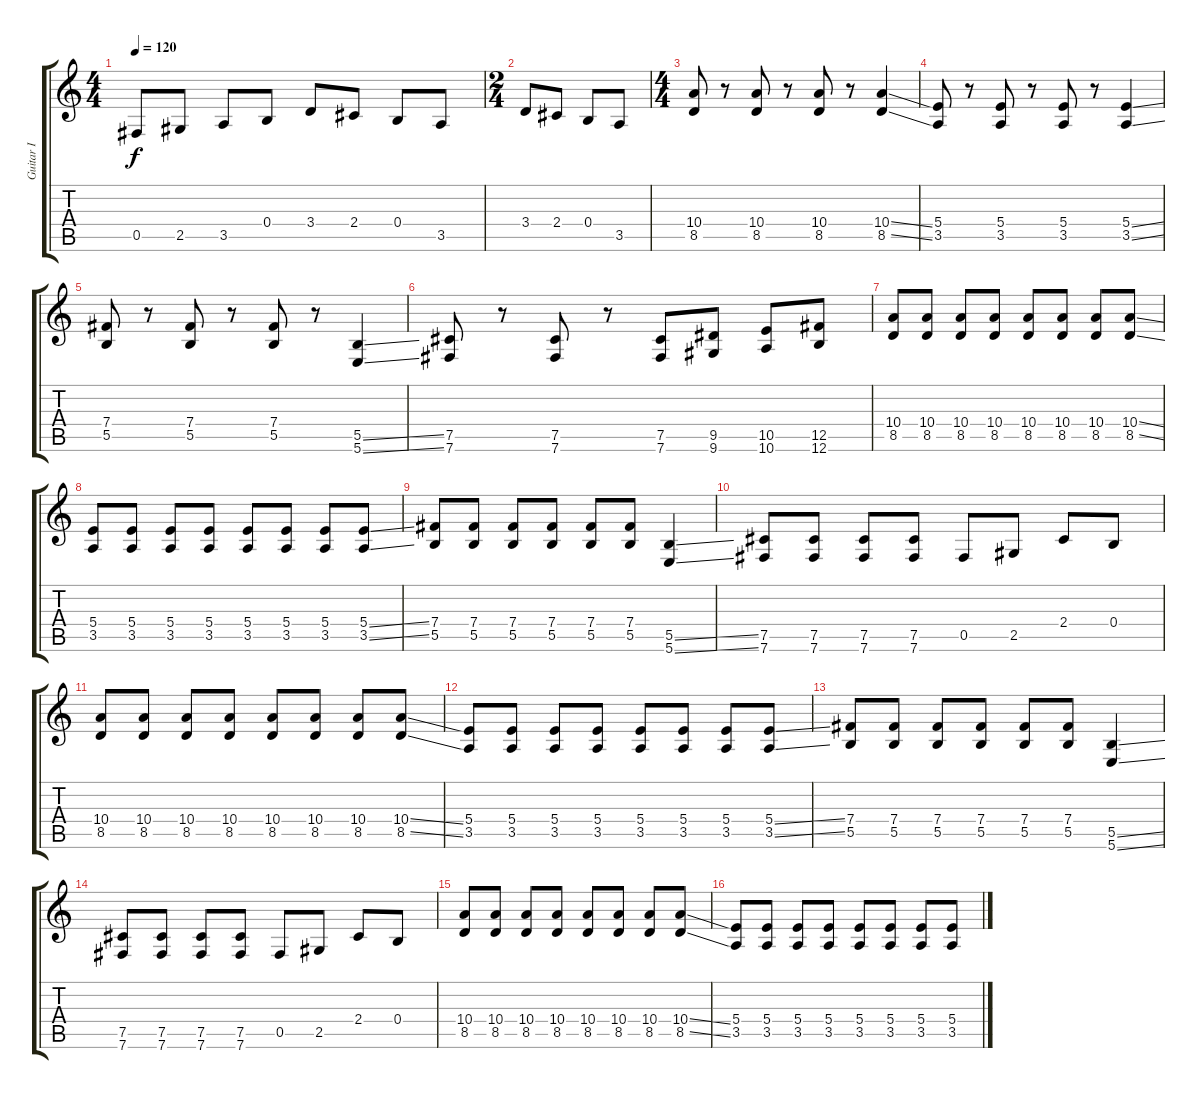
\track ("Guitar I" "Guitar I") {instrument electricguitarclean}
\staff {score tabs}
\tuning (Db4 Ab3 E3 B2 Gb2 B1) {hide}
\ts (4 4)
\tempo 120
\clef g2
\ks c
0.5.8{dy f} 2.5.8 3.5.8 0.4.8 3.4.8 2.4.8 0.4.8 3.5.8 |
\ts (2 4)
3.4.8 2.4.8 0.4.8 3.5.8 |
\ts (4 4)
(10.4 8.5).8 r.8 (10.4 8.5).8 r.8 (10.4 8.5).8 r.8 (10.4{ss} 8.5{ss}).4 |
(5.4 3.5).8 r.8 (5.4 3.5).8 r.8 (5.4 3.5).8 r.8 (5.4{ss} 3.5{ss}).4 |
(7.4 5.5).8 r.8 (7.4 5.5).8 r.8 (7.4 5.5).8 r.8 (5.5{ss} 5.6{ss}).4 |
(7.5 7.6).8 r.8 (7.5 7.6).8 r.8 (7.5 7.6).8 (9.5 9.6).8 (10.5 10.6).8 (12.5 12.6).8 |
(10.4 8.5).8 (10.4 8.5).8 (10.4 8.5).8 (10.4 8.5).8 (10.4 8.5).8 (10.4 8.5).8 (10.4 8.5).8 (10.4{ss} 8.5{ss}).8 |
(5.4 3.5).8 (5.4 3.5).8 (5.4 3.5).8 (5.4 3.5).8 (5.4 3.5).8 (5.4 3.5).8 (5.4 3.5).8 (5.4{ss} 3.5{ss}).8 |
(7.4 5.5).8 (7.4 5.5).8 (7.4 5.5).8 (7.4 5.5).8 (7.4 5.5).8 (7.4 5.5).8 (5.5{ss} 5.6{ss}).4 |
(7.5 7.6).8 (7.5 7.6).8 (7.5 7.6).8 (7.5 7.6).8 0.5.8 2.5.8 2.4.8 0.4.8 |
(10.4 8.5).8 (10.4 8.5).8 (10.4 8.5).8 (10.4 8.5).8 (10.4 8.5).8 (10.4 8.5).8 (10.4 8.5).8 (10.4{ss} 8.5{ss}).8 |
(5.4 3.5).8{volume 15 balance 5} (5.4 3.5).8 (5.4 3.5).8 (5.4 3.5).8 (5.4 3.5).8 (5.4 3.5).8 (5.4 3.5).8 (5.4{ss} 3.5{ss}).8 |
(7.4 5.5).8 (7.4 5.5).8 (7.4 5.5).8 (7.4 5.5).8 (7.4 5.5).8 (7.4 5.5).8 (5.5{ss} 5.6{ss}).4 |
(7.5 7.6).8 (7.5 7.6).8 (7.5 7.6).8 (7.5 7.6).8 0.5.8 2.5.8 2.4.8 0.4.8 |
(10.4 8.5).8 (10.4 8.5).8 (10.4 8.5).8 (10.4 8.5).8 (10.4 8.5).8 (10.4 8.5).8 (10.4 8.5).8 (10.4{ss} 8.5{ss}).8 |
(5.4 3.5).8 (5.4 3.5).8 (5.4 3.5).8 (5.4 3.5).8 (5.4 3.5).8 (5.4 3.5).8 (5.4 3.5).8 (5.4{ss} 3.5{ss}).8
